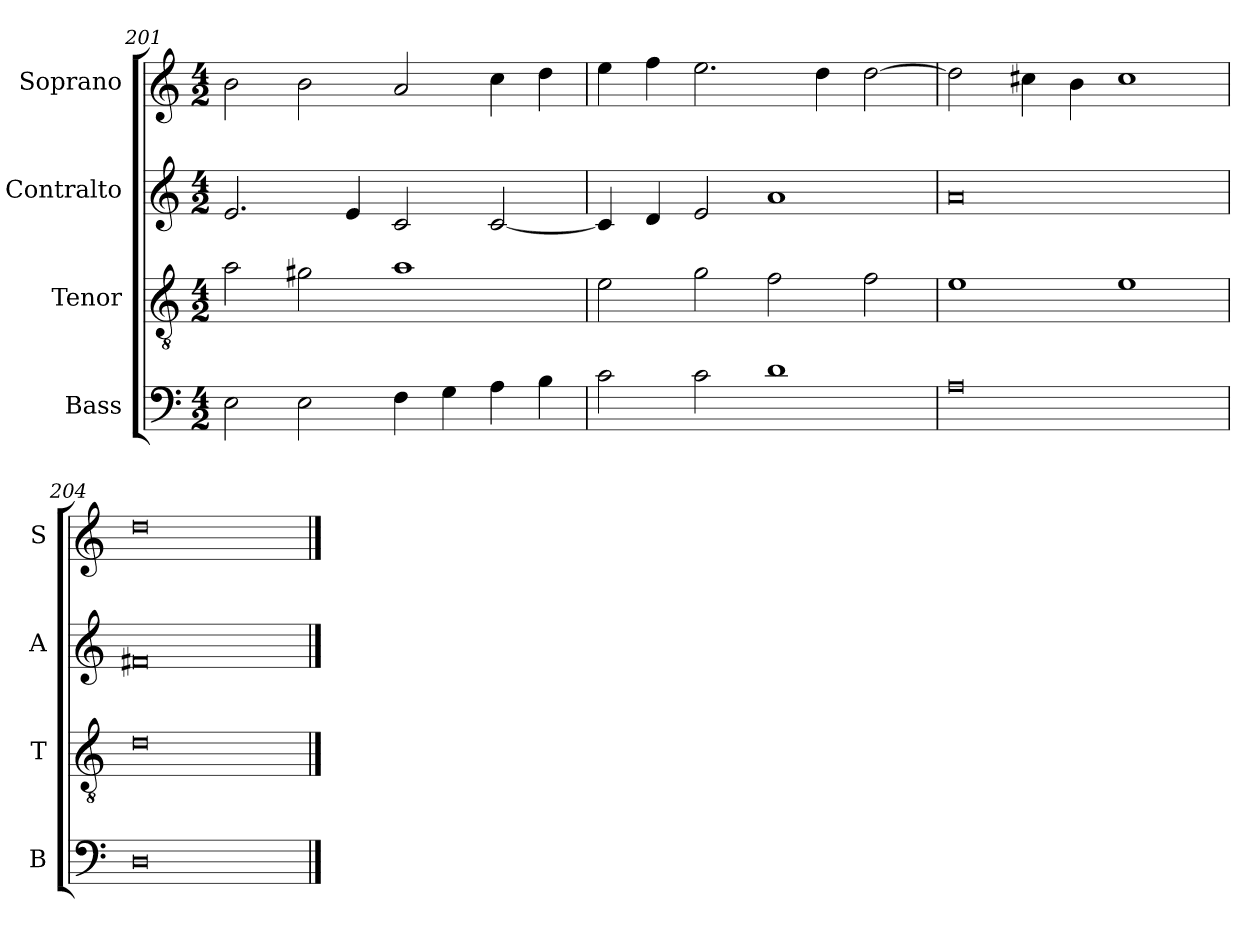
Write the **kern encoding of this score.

**kern	**kern	**kern	**kern
*part4	*part3	*part2	*part1
*staff4	*staff3	*staff2	*staff1
*I"Bass	*I"Tenor	*I"Contralto	*I"Soprano
*I'B	*I'T	*I'A	*I'S
*clefF4	*clefGv2	*clefG2	*clefG2
*k[]	*k[]	*k[]	*k[]
*D:dor	*D:dor	*D:dor	*D:dor
*M4/2	*M4/2	*M4/2	*M4/2
=201	=201	=201	=201
2E	2a	2.e	2b
2E	2g#X	.	2b
.	.	4e	.
4F	1a	2c	2a
4G	.	.	.
4A	.	[2c	4cc
4B	.	.	4dd
=202	=202	=202	=202
2c	2e	4c]	4ee
.	.	4d	4ff
2c	2g	2e	2.ee
1d	2f	1a	.
.	.	.	4dd
.	2f	.	[2dd
=203	=203	=203	=203
0A	1e	0a	2dd]
.	.	.	4cc#X
.	.	.	4b
.	1e	.	1cc#
=204	=204	=204	=204
0D	0d	0f#X	0dd
==	==	==	==
*-	*-	*-	*-
